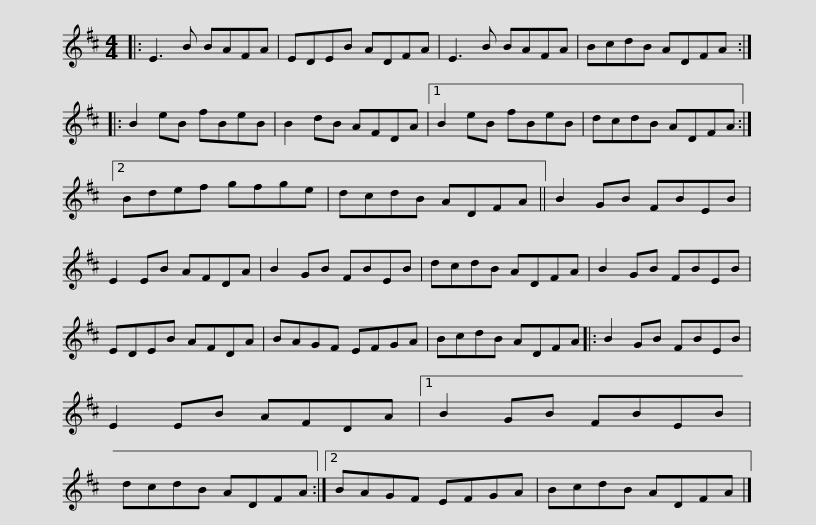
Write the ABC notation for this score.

X:1
L:1/8
M:4/4
I:linebreak $
K:D
V:1 treble
V:1
|: E3 B BAFA | EDEB ADFA | E3 B BAFA | BcdB ADFA :: B2 eB fBeB |$ %5
 B2 dB AFDA |1 B2 eB fBeB | dcdB ADFA :|2 Bdef gfge | dcdB ADFA || %10
 B2 GB FBEB |$ E2 EB AFDA | B2 GB FBEB | dcdB ADFA | B2 GB FBEB | %15
 EDEB AFDA | BAGF EFGA |$ BcdB ADFA |: B2 GB FBEB | E2 EB AFDA |1 %20
 B2 GB FBEB | dcdB ADFA :|2$ BAGF EFGA | BcdB ADFA |] %24
